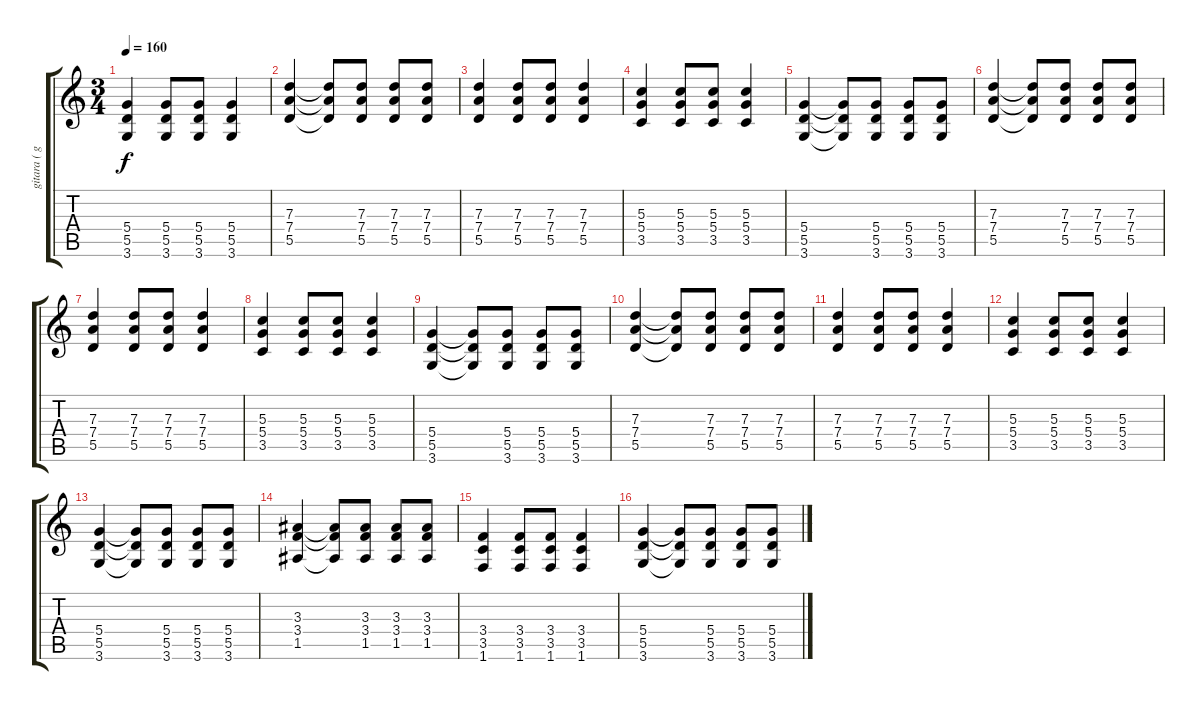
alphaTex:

\track ("gitara ( guitar )" "gitara ( g") {instrument electricguitarjazz}
\staff {score tabs}
\tuning (E4 B3 G3 D3 A2 E2) {hide}
\ts (3 4)
\tempo 160
\clef g2
\ks c
(5.4 5.5 3.6).4{dy f} (5.4 5.5 3.6).8 (5.4 5.5 3.6).8 (5.4 5.5 3.6).4 |
(7.3 7.4 5.5).4 (7.3{t} 7.4{t} 5.5{t}).8 (7.3 7.4 5.5).8 (7.3 7.4 5.5).8 (7.3 7.4 5.5).8 |
(7.3 7.4 5.5).4 (7.3 7.4 5.5).8 (7.3 7.4 5.5).8 (7.3 7.4 5.5).4 |
(5.3 5.4 3.5).4 (5.3 5.4 3.5).8 (5.3 5.4 3.5).8 (5.3 5.4 3.5).4 |
(5.4 5.5 3.6).4 (5.4{t} 5.5{t} 3.6{t}).8 (5.4 5.5 3.6).8 (5.4 5.5 3.6).8 (5.4 5.5 3.6).8 |
(7.3 7.4 5.5).4 (7.3{t} 7.4{t} 5.5{t}).8 (7.3 7.4 5.5).8 (7.3 7.4 5.5).8 (7.3 7.4 5.5).8 |
(7.3 7.4 5.5).4 (7.3 7.4 5.5).8 (7.3 7.4 5.5).8 (7.3 7.4 5.5).4 |
(5.3 5.4 3.5).4 (5.3 5.4 3.5).8 (5.3 5.4 3.5).8 (5.3 5.4 3.5).4 |
(5.4 5.5 3.6).4 (5.4{t} 5.5{t} 3.6{t}).8 (5.4 5.5 3.6).8 (5.4 5.5 3.6).8 (5.4 5.5 3.6).8 |
(7.3 7.4 5.5).4 (7.3{t} 7.4{t} 5.5{t}).8 (7.3 7.4 5.5).8 (7.3 7.4 5.5).8 (7.3 7.4 5.5).8 |
(7.3 7.4 5.5).4 (7.3 7.4 5.5).8 (7.3 7.4 5.5).8 (7.3 7.4 5.5).4 |
(5.3 5.4 3.5).4 (5.3 5.4 3.5).8 (5.3 5.4 3.5).8 (5.3 5.4 3.5).4 |
(5.4 5.5 3.6).4 (5.4{t} 5.5{t} 3.6{t}).8 (5.4 5.5 3.6).8 (5.4 5.5 3.6).8 (5.4 5.5 3.6).8 |
(3.3 3.4 1.5).4 (3.3{t} 3.4{t} 1.5{t}).8 (3.3 3.4 1.5).8 (3.3 3.4 1.5).8 (3.3 3.4 1.5).8 |
(3.4 3.5 1.6).4 (3.4 3.5 1.6).8 (3.4 3.5 1.6).8 (3.4 3.5 1.6).4 |
(5.4 5.5 3.6).4 (5.4{t} 5.5{t} 3.6{t}).8 (5.4 5.5 3.6).8 (5.4 5.5 3.6).8 (5.4 5.5 3.6).8
